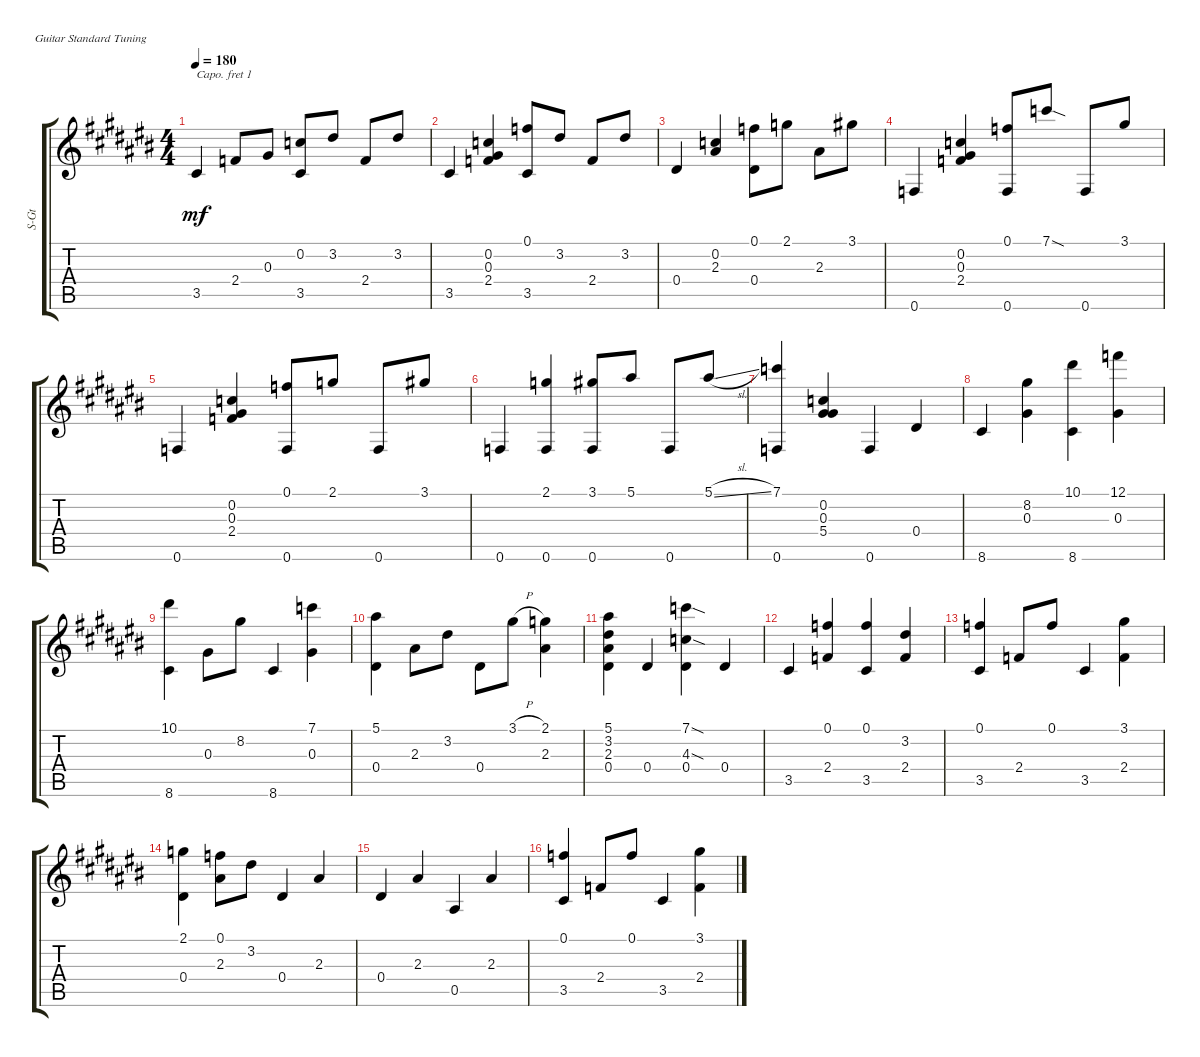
\defaultSystemsLayout 4
\bracketExtendMode groupsimilarinstruments
\otherSystemsTrackNameOrientation horizontal
\track ("Steel Guitar" "S-Gt") {instrument acousticguitarsteel}
\staff {score tabs}
\capo 1
\tuning (E4 B3 G3 D3 A2 E2)
\ts (4 4)
\tempo 180
\clef g2
\ks c#
3.5{acc forcenatural}.4{dy mf beam Up} 2.4{acc forcenatural}.8{beam Up} 0.3{acc forcenatural}.8{beam Up} (0.2{acc forcenatural} 3.5{acc forcenatural}).8{beam Up} 3.2{acc forcenatural}.8{beam Up} 2.4{acc forcenatural}.8{beam Up} 3.2{acc forcenatural}.8{beam Up} |
3.5{acc forcenatural}.4{beam Up} (2.4{acc forcenatural} 0.3{acc forcenatural} 0.2{acc forcenatural}).4{beam Up} (0.1{acc forcenatural} 3.5{acc forcenatural}).8{beam Up} 3.2{acc forcenatural}.8{beam Up} 2.4{acc forcenatural}.8{beam Up} 3.2{acc forcenatural}.8{beam Up} |
0.4{acc forcenatural}.4{beam Up} (2.3{acc forcenatural} 0.2{acc forcenatural}).4{beam Up} (0.1{acc forcenatural} 0.4{acc forcenatural}).8{beam Down} 2.1{acc b}.8{beam Down} 2.3{acc forcenatural}.8{beam Down} 3.1{acc forcenatural}.8{beam Down} |
0.6{acc forcenatural}.4{beam Up} (2.4{acc forcenatural} 0.3{acc forcenatural} 0.2{acc forcenatural}).4{beam Up} (0.6{acc forcenatural} 0.1{acc forcenatural}).8{beam Up} 7.1{sod acc forcenatural}.8{beam Up} 0.6{acc forcenatural}.8{beam Up} 3.1{acc forcenatural}.8{beam Up} |
0.6{acc forcenatural}.4{beam Up} (2.4{acc forcenatural} 0.3{acc forcenatural} 0.2{acc forcenatural}).4{beam Up} (0.6{acc forcenatural} 0.1{acc forcenatural}).8{beam Up} 2.1{acc b}.8{beam Up} 0.6{acc forcenatural}.8{beam Up} 3.1{acc forcenatural}.8{beam Up} |
0.6{acc forcenatural}.4{beam Up} (0.6{acc forcenatural} 2.1{acc b}).4{beam Up} (0.6{acc forcenatural} 3.1{acc forcenatural}).8{beam Up} 5.1{acc forcenatural}.8{beam Up} 0.6{acc forcenatural}.8{beam Up} 5.1{sl acc forcenatural}.8{beam Up} |
(7.1{acc forcenatural} 0.6{acc forcenatural}).4{beam Up} (0.3{acc forcenatural} 0.2{acc forcenatural} 5.4{acc forcenatural}).4{beam Up} 0.6{acc forcenatural}.4{beam Up} 0.4{acc forcenatural}.4{beam Up} |
8.6{acc forcenatural}.4{beam Up} (0.3{acc forcenatural} 8.2{acc forcenatural}).4{beam Down} (10.1{acc forcenatural} 8.6{acc forcenatural}).4{beam Down} (12.1{acc forcenatural} 0.3{acc forcenatural}).4{beam Down} |
(10.1{acc forcenatural} 8.6{acc forcenatural}).4{beam Down} 0.3{acc forcenatural}.8{beam Down} 8.2{acc forcenatural}.8{beam Down} 8.6{acc forcenatural}.4{beam Up} (7.1{acc forcenatural} 0.3{acc forcenatural}).4{beam Down} |
(5.1{acc forcenatural} 0.4{acc forcenatural}).4{beam Down} 2.3{acc forcenatural}.8{beam Down} 3.2{acc forcenatural}.8{beam Down} 0.4{acc forcenatural}.8{beam Down} 3.1{h acc forcenatural}.8{beam Down} (2.1{acc b} 2.3{acc forcenatural}).4{beam Down} |
(5.1{acc forcenatural} 3.2{acc forcenatural} 2.3{acc forcenatural} 0.4{acc forcenatural}).4{beam Down} 0.4{acc forcenatural}.4{beam Up} (7.1{sod acc forcenatural} 4.3{sod acc forcenatural} 0.4{acc forcenatural}).4{beam Down} 0.4{acc forcenatural}.4{beam Up} |
3.5{acc forcenatural}.4{beam Up} (2.4{acc forcenatural} 0.1{acc forcenatural}).4{beam Up} (0.1{acc forcenatural} 3.5{acc forcenatural}).4{beam Up} (3.2{acc forcenatural} 2.4{acc forcenatural}).4{beam Up} |
(0.1{acc forcenatural} 3.5{acc forcenatural}).4{beam Up} 2.4{acc forcenatural}.8{beam Up} 0.1{acc forcenatural}.8{beam Up} 3.5{acc forcenatural}.4{beam Up} (2.4{acc forcenatural} 3.1{acc forcenatural}).4{beam Down} |
(2.1{acc b} 0.4{acc forcenatural}).4{beam Down} (0.1{acc forcenatural} 2.3{acc forcenatural}).8{beam Down} 3.2{acc forcenatural}.8{beam Down} 0.4{acc forcenatural}.4{beam Up} 2.3{acc forcenatural}.4{beam Up} |
0.4{acc forcenatural}.4{beam Up} 2.3{acc forcenatural}.4{beam Up} 0.5{acc forcenatural}.4{beam Up} 2.3{acc forcenatural}.4{beam Up} |
(0.1{acc forcenatural} 3.5{acc forcenatural}).4{beam Up} 2.4{acc forcenatural}.8{beam Up} 0.1{acc forcenatural}.8{beam Up} 3.5{acc forcenatural}.4{beam Up} (2.4{acc forcenatural} 3.1{acc forcenatural}).4{beam Down}
